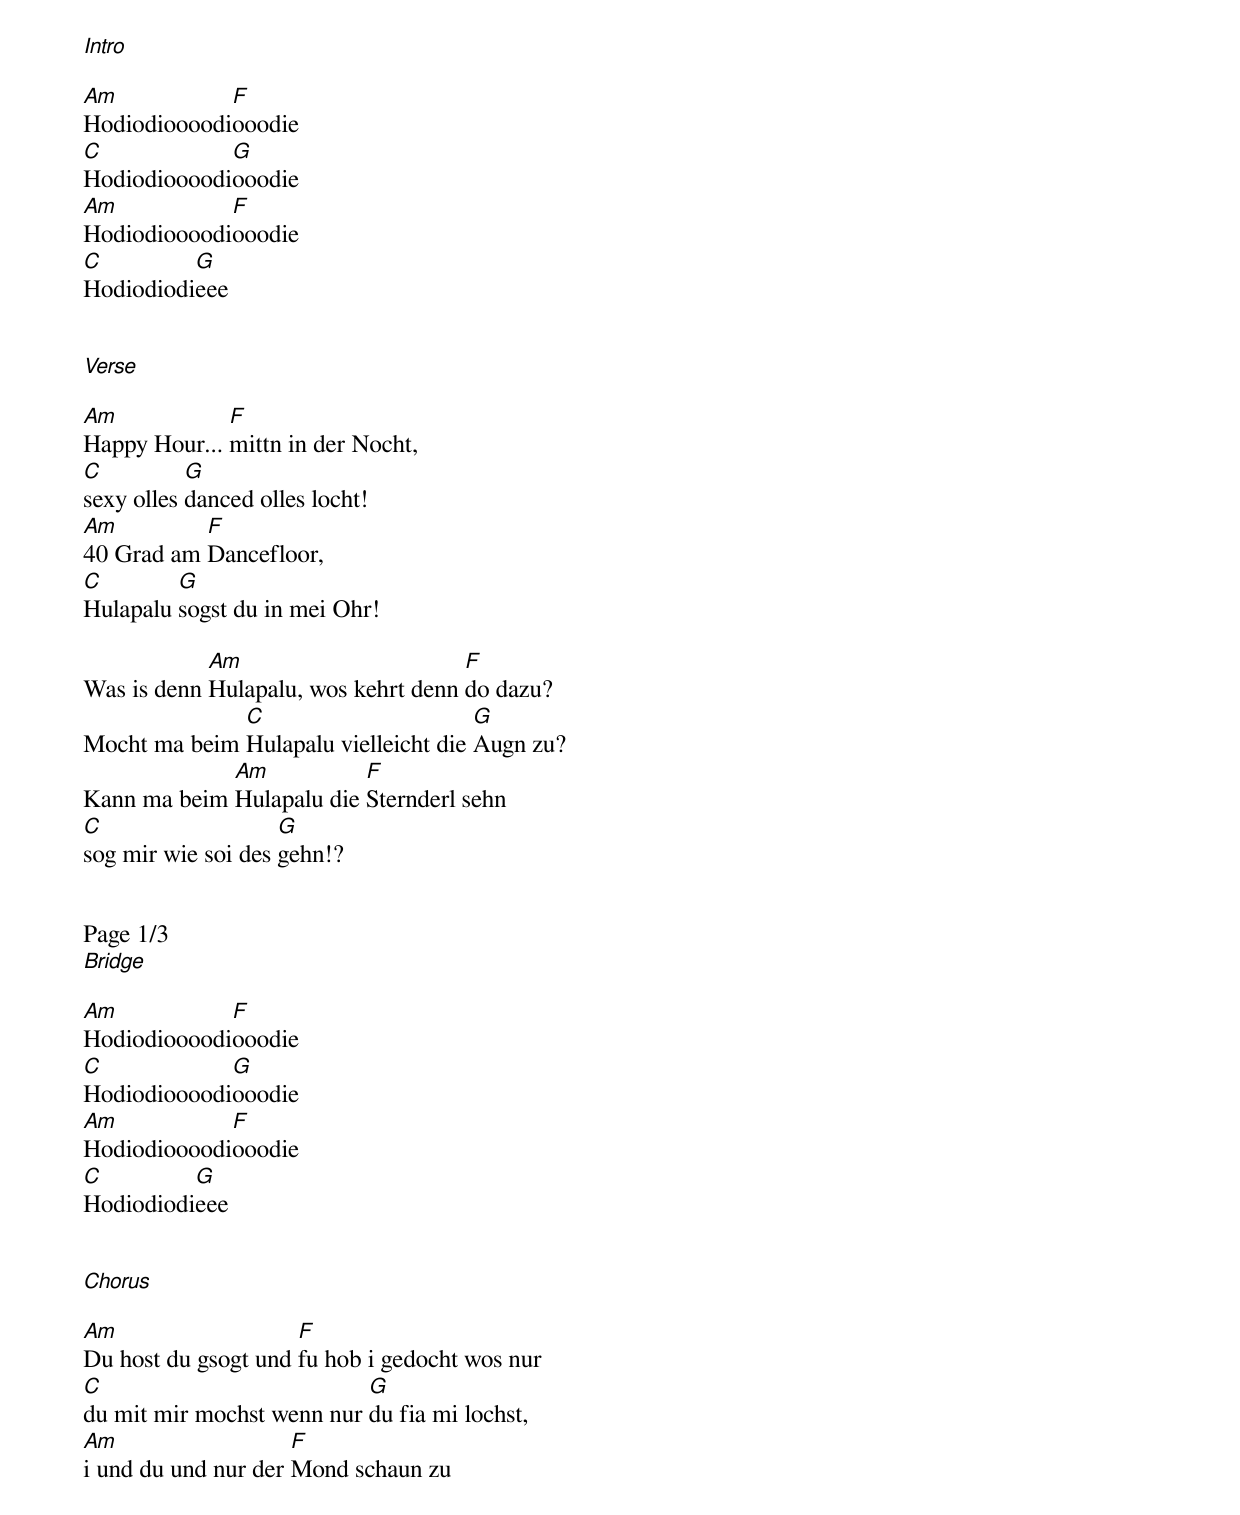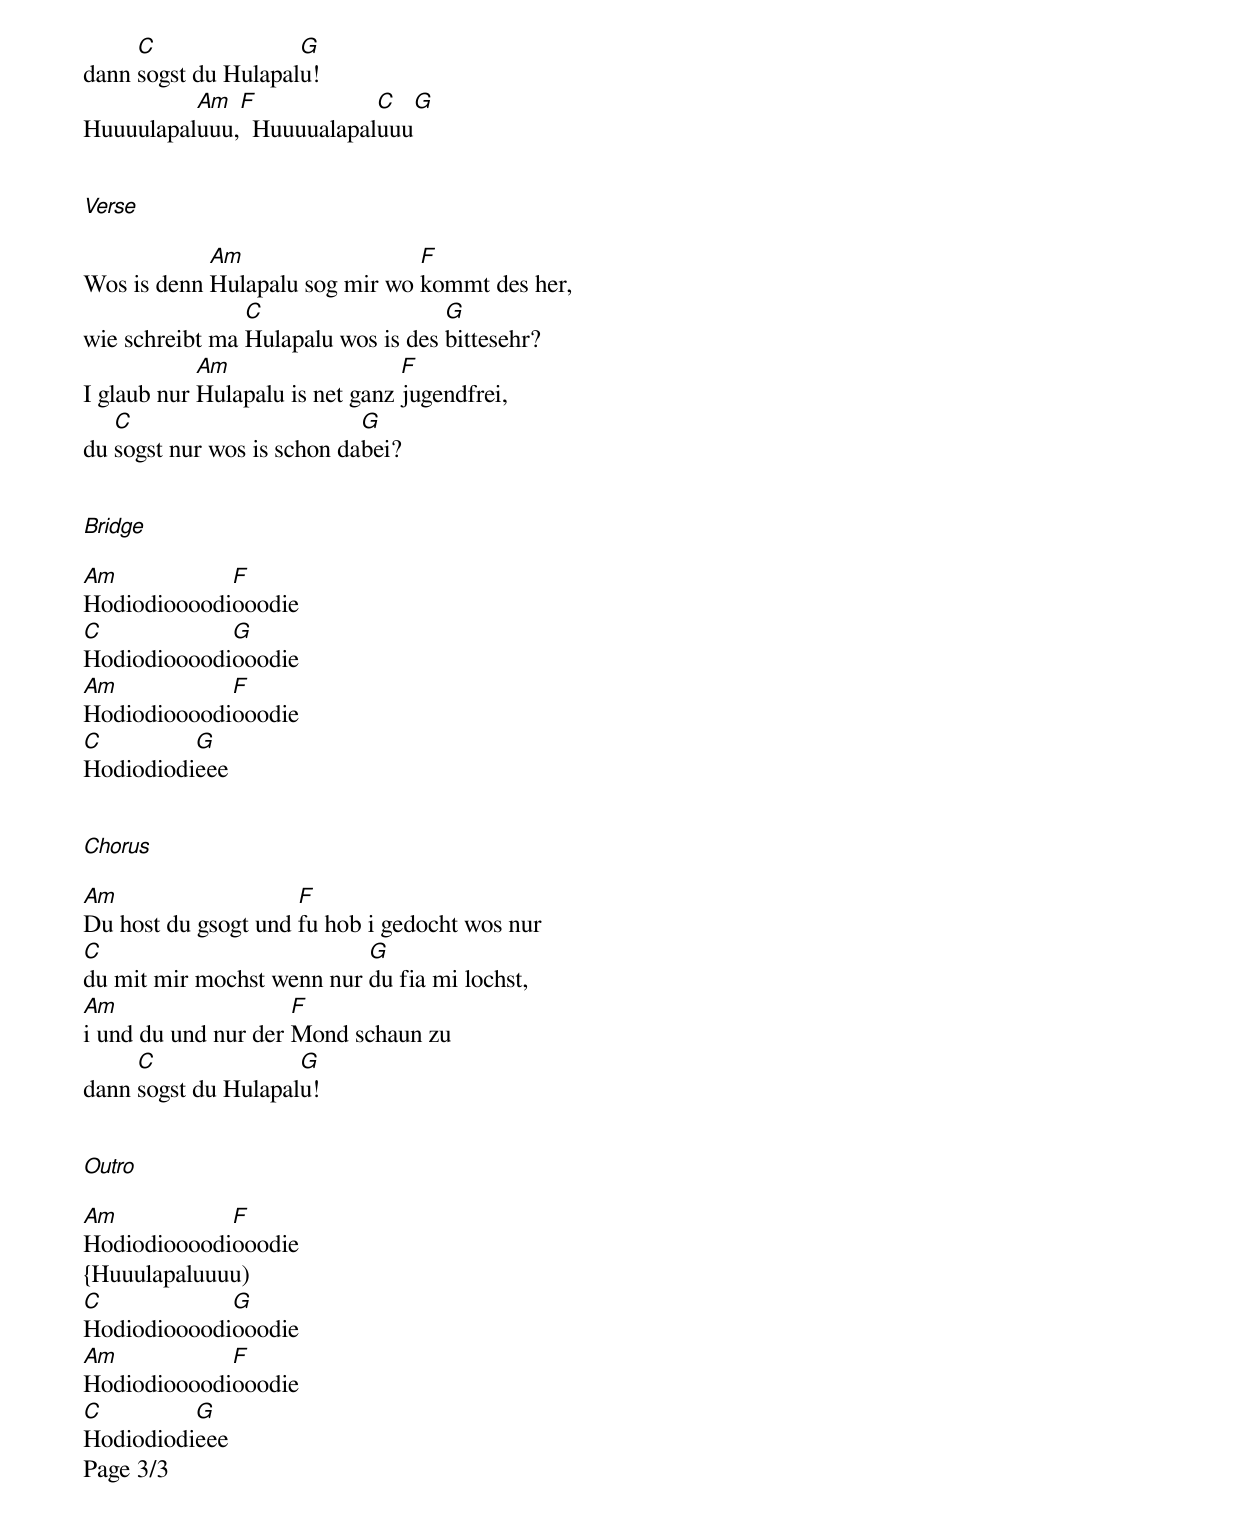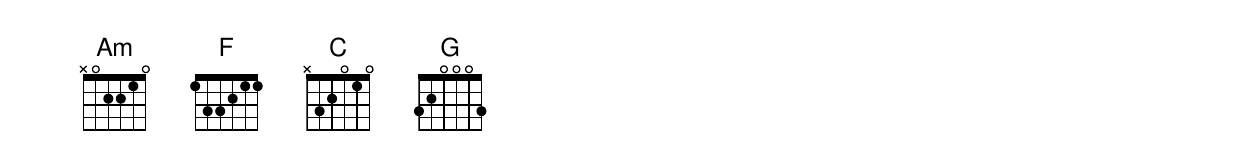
[Intro]

[Am]Hodiodioooodi[F]ooodie
[C]Hodiodioooodi[G]ooodie
[Am]Hodiodioooodi[F]ooodie
[C]Hodiodiodi[G]eee


[Verse]

[Am]Happy Hour... [F]mittn in der Nocht,
[C]sexy olles [G]danced olles locht!
[Am]40 Grad am [F]Dancefloor,
[C]Hulapalu [G]sogst du in mei Ohr!

Was is denn [Am]Hulapalu, wos kehrt denn [F]do dazu?
Mocht ma beim [C]Hulapalu vielleicht die [G]Augn zu?
Kann ma beim [Am]Hulapalu die [F]Sternderl sehn
[C]sog mir wie soi des [G]gehn!?


Page 1/3
[Bridge]

[Am]Hodiodioooodi[F]ooodie
[C]Hodiodioooodi[G]ooodie
[Am]Hodiodioooodi[F]ooodie
[C]Hodiodiodi[G]eee


[Chorus]

[Am]Du host du gsogt und [F]fu hob i gedocht wos nur
[C]du mit mir mochst wenn nur [G]du fia mi lochst,
[Am]i und du und nur der [F]Mond schaun zu
dann [C]sogst du Hulapal[G]u!
Huuuulapal[Am]uuu,[F]  Huuuualapal[C]uuu[G]


[Verse]

Wos is denn [Am]Hulapalu sog mir wo [F]kommt des her,
wie schreibt ma [C]Hulapalu wos is des [G]bittesehr?
I glaub nur [Am]Hulapalu is net ganz [F]jugendfrei,
du [C]sogst nur wos is schon da[G]bei?


[Bridge]

[Am]Hodiodioooodi[F]ooodie
[C]Hodiodioooodi[G]ooodie
[Am]Hodiodioooodi[F]ooodie
[C]Hodiodiodi[G]eee


[Chorus]

[Am]Du host du gsogt und [F]fu hob i gedocht wos nur
[C]du mit mir mochst wenn nur [G]du fia mi lochst,
[Am]i und du und nur der [F]Mond schaun zu
dann [C]sogst du Hulapal[G]u!


[Outro]

[Am]Hodiodioooodi[F]ooodie
{Huuulapaluuuu)
[C]Hodiodioooodi[G]ooodie
[Am]Hodiodioooodi[F]ooodie
[C]Hodiodiodi[G]eee
Page 3/3
